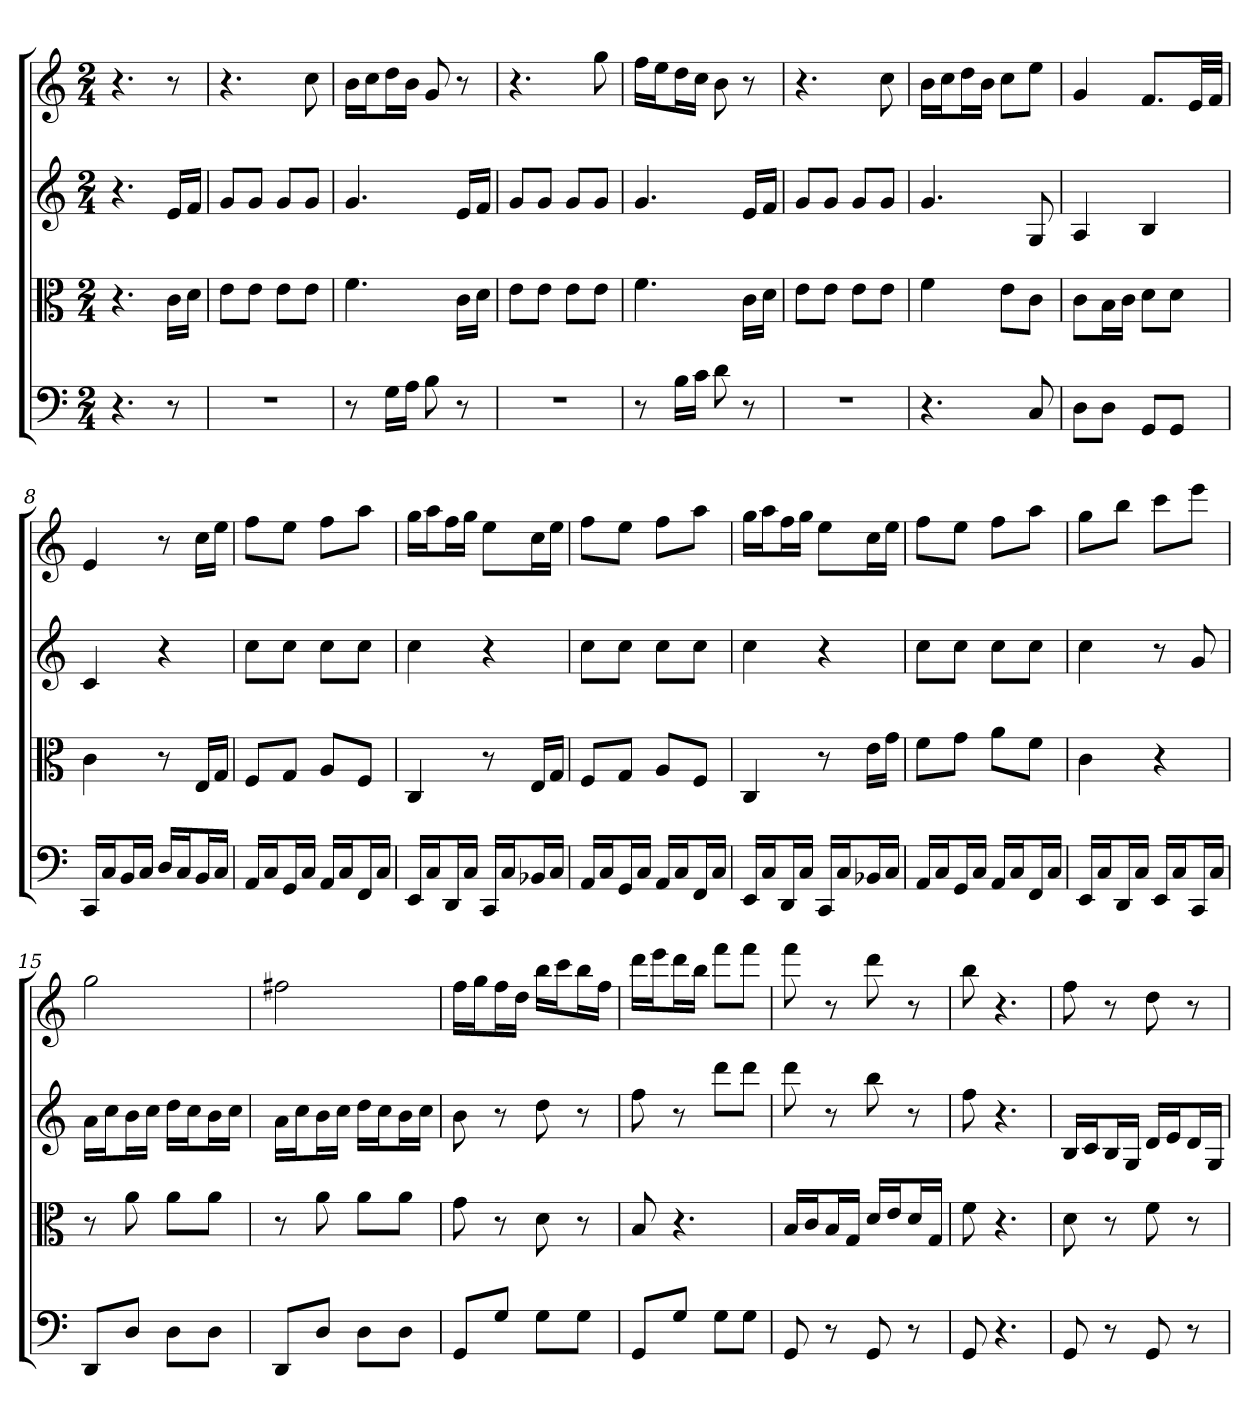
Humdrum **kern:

**kern	**kern	**kern	**kern
*part4	*part3	*part2	*part1
*staff4	*staff3	*staff2	*staff1
*clefF4	*clefC3	*	*
*k[]	*k[]	*k[]	*k[]
*C:	*C:	*C:	*C:
*M2/4	*M2/4	*M2/4	*M2/4
=	=	=	=
4.r	4.r	4.r	4.r
8r	16c\LL	16eLL	8r
.	16d\JJ	16fJJ	.
=1	=1	=1	=1
2r	8e\L	8gL	4.r
.	8e\J	8gJ	.
.	8e\L	8gL	.
.	8e\J	8gJ	8cc
=2	=2	=2	=2
8r	4.f	4.g	16bLL
.	.	.	16ccJ
16G\LL	.	.	16ddL
16A\JJ	.	.	16bJJ
8B	.	.	8g
8r	16c\LL	16eLL	8r
.	16d\JJ	16fJJ	.
=3	=3	=3	=3
2r	8e\L	8gL	4.r
.	8e\J	8gJ	.
.	8e\L	8gL	.
.	8e\J	8gJ	8gg
=4	=4	=4	=4
8r	4.f	4.g	16ffLL
.	.	.	16eeJ
16B\LL	.	.	16ddL
16c\JJ	.	.	16ccJJ
8d	.	.	8b
8r	16c\LL	16eLL	8r
.	16d\JJ	16fJJ	.
=5	=5	=5	=5
2r	8e\L	8gL	4.r
.	8e\J	8gJ	.
.	8e\L	8gL	.
.	8e\J	8gJ	8cc
=6	=6	=6	=6
4.r	4f	4.g	16bLL
.	.	.	16ccJ
.	.	.	16ddL
.	.	.	16bJJ
.	8e\L	.	8ccL
8C	8c\J	8G	8eeJ
=7	=7	=7	=7
8D\L	8c\L	4A	4g
8D\J	16B\L	.	.
.	16c\JJ	.	.
8GG/L	8d\L	4B	8.fL
8GG/J	8d\J	.	.
.	.	.	32eLL
.	.	.	32fJJJ
=8	=8	=8	=8
16CC/LL	4c	4c	4e
16C/J	.	.	.
16BB/L	.	.	.
16C/JJ	.	.	.
16D/LL	8r	4r	8r
16C/J	.	.	.
16BB/L	16E/LL	.	16ccLL
16C/JJ	16G/JJ	.	16eeJJ
=9	=9	=9	=9
16AA/LL	8F/L	8ccL	8ffL
16C/J	.	.	.
16GG/L	8G/J	8ccJ	8eeJ
16C/JJ	.	.	.
16AA/LL	8A/L	8ccL	8ffL
16C/J	.	.	.
16FF/L	8F/J	8ccJ	8aaJ
16C/JJ	.	.	.
=10	=10	=10	=10
16EE/LL	4C	4cc	16ggLL
16C/J	.	.	16aaJ
16DD/L	.	.	16ffL
16C/JJ	.	.	16ggJJ
16CC/LL	8r	4r	8eeL
16C/J	.	.	.
16BB-X/L	16E/LL	.	16ccL
16C/JJ	16G/JJ	.	16eeJJ
=11	=11	=11	=11
16AA/LL	8F/L	8ccL	8ffL
16C/J	.	.	.
16GG/L	8G/J	8ccJ	8eeJ
16C/JJ	.	.	.
16AA/LL	8A/L	8ccL	8ffL
16C/J	.	.	.
16FF/L	8F/J	8ccJ	8aaJ
16C/JJ	.	.	.
=12	=12	=12	=12
16EE/LL	4C	4cc	16ggLL
16C/J	.	.	16aaJ
16DD/L	.	.	16ffL
16C/JJ	.	.	16ggJJ
16CC/LL	8r	4r	8eeL
16C/J	.	.	.
16BB-X/L	16e\LL	.	16ccL
16C/JJ	16g\JJ	.	16eeJJ
=13	=13	=13	=13
16AA/LL	8f\L	8ccL	8ffL
16C/J	.	.	.
16GG/L	8g\J	8ccJ	8eeJ
16C/JJ	.	.	.
16AA/LL	8a\L	8ccL	8ffL
16C/J	.	.	.
16FF/L	8f\J	8ccJ	8aaJ
16C/JJ	.	.	.
=14	=14	=14	=14
16EE/LL	4c	4cc	8ggL
16C/J	.	.	.
16DD/L	.	.	8bbJ
16C/JJ	.	.	.
16EE/LL	4r	8r	8cccL
16C/J	.	.	.
16CC/L	.	8g	8eeeJ
16C/JJ	.	.	.
=15	=15	=15	=15
8DD/L	8r	16aLL	2gg
.	.	16ccJ	.
8D/J	8a	16bL	.
.	.	16ccJJ	.
8D\L	8a\L	16ddLL	.
.	.	16ccJ	.
8D\J	8a\J	16bL	.
.	.	16ccJJ	.
=16	=16	=16	=16
8DD/L	8r	16aLL	2ff#X
.	.	16ccJ	.
8D/J	8a	16bL	.
.	.	16ccJJ	.
8D\L	8a\L	16ddLL	.
.	.	16ccJ	.
8D\J	8a\J	16bL	.
.	.	16ccJJ	.
=17	=17	=17	=17
8GG/L	8g	8b	16ffLL
.	.	.	16ggJ
8G/J	8r	8r	16ffL
.	.	.	16ddJJ
8G\L	8d	8dd	16bbLL
.	.	.	16cccJ
8G\J	8r	8r	16bbL
.	.	.	16ffJJ
=18	=18	=18	=18
8GG/L	8B	8ff	16dddLL
.	.	.	16eeeJ
8G/J	4.r	8r	16dddL
.	.	.	16bbJJ
8G\L	.	8dddL	8fffL
8G\J	.	8dddJ	8fffJ
=19	=19	=19	=19
8GG	16B/LL	8ddd	8fff
.	16c/J	.	.
8r	16B/L	8r	8r
.	16G/JJ	.	.
8GG	16d/LL	8bb	8ddd
.	16e/J	.	.
8r	16d/L	8r	8r
.	16G/JJ	.	.
=20	=20	=20	=20
8GG	8f	8ff	8bb
4.r	4.r	4.r	4.r
=21	=21	=21	=21
8GG	8d	16BLL	8ff
.	.	16cJ	.
8r	8r	16BL	8r
.	.	16GJJ	.
8GG	8f	16dLL	8dd
.	.	16eJ	.
8r	8r	16dL	8r
.	.	16GJJ	.
=	=	=	=
*-	*-	*-	*-
